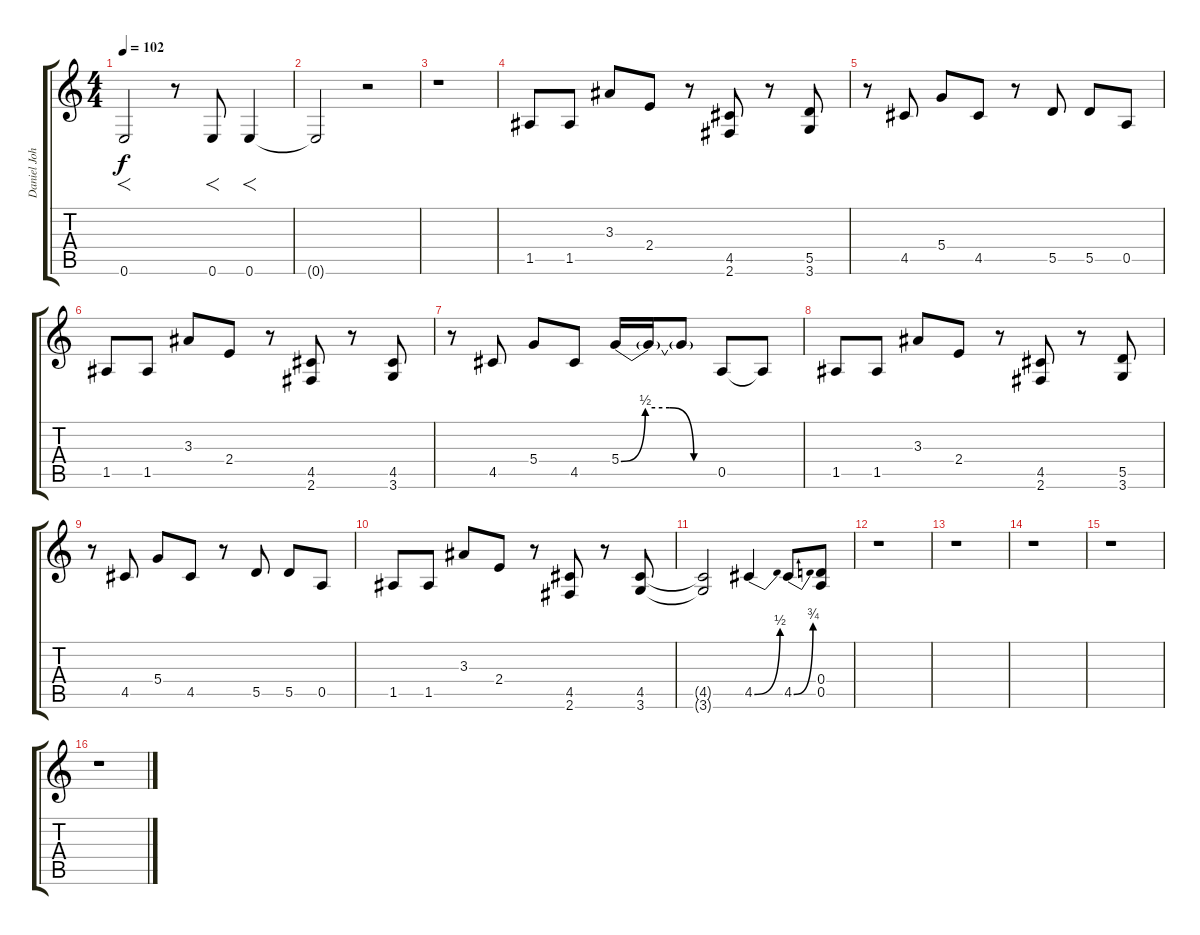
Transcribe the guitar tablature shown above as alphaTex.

\track ("Daniel Johns (gtr1)" "Daniel Joh") {instrument distortionguitar}
\staff {score tabs}
\tuning (E4 B3 G3 D3 A2 E2) {hide}
\ts (4 4)
\tempo 102
\clef g2
\ks c
0.6.2{f dy f instrument distortionguitar} r.8 0.6.8{f} 0.6.4{f} |
0.6{t}.2 r.2 |
r.1 |
1.5.8 1.5.8 3.3.8 2.4.8 r.8 (4.5 2.6).8 r.8 (5.5 3.6).8 |
r.8 4.5.8 5.4.8 4.5.8 r.8 5.5.8 5.5.8 0.5.8 |
1.5.8 1.5.8 3.3.8 2.4.8 r.8 (4.5 2.6).8 r.8 (4.5 3.6).8 |
r.8 4.5.8 5.4.8 4.5.8 5.4{be (custom 0 0 15 2 30 2 45 0 60 0)}.16 5.4{t}.16 5.4{t}.8 0.5.8 0.5{t}.8 |
1.5.8 1.5.8 3.3.8 2.4.8 r.8 (4.5 2.6).8 r.8 (5.5 3.6).8 |
r.8 4.5.8 5.4.8 4.5.8 r.8 5.5.8 5.5.8 0.5.8 |
1.5.8 1.5.8 3.3.8 2.4.8 r.8 (4.5 2.6).8 r.8 (4.5 3.6).8 |
(4.5{t} 3.6{t}).2 4.5{be (bend 0 0 60 2)}.4 4.5{be (bend 0 0 60 3)}.8 (0.4 0.5).8 |
r.1 |
r.1 |
r.1 |
r.1 |
r.1
